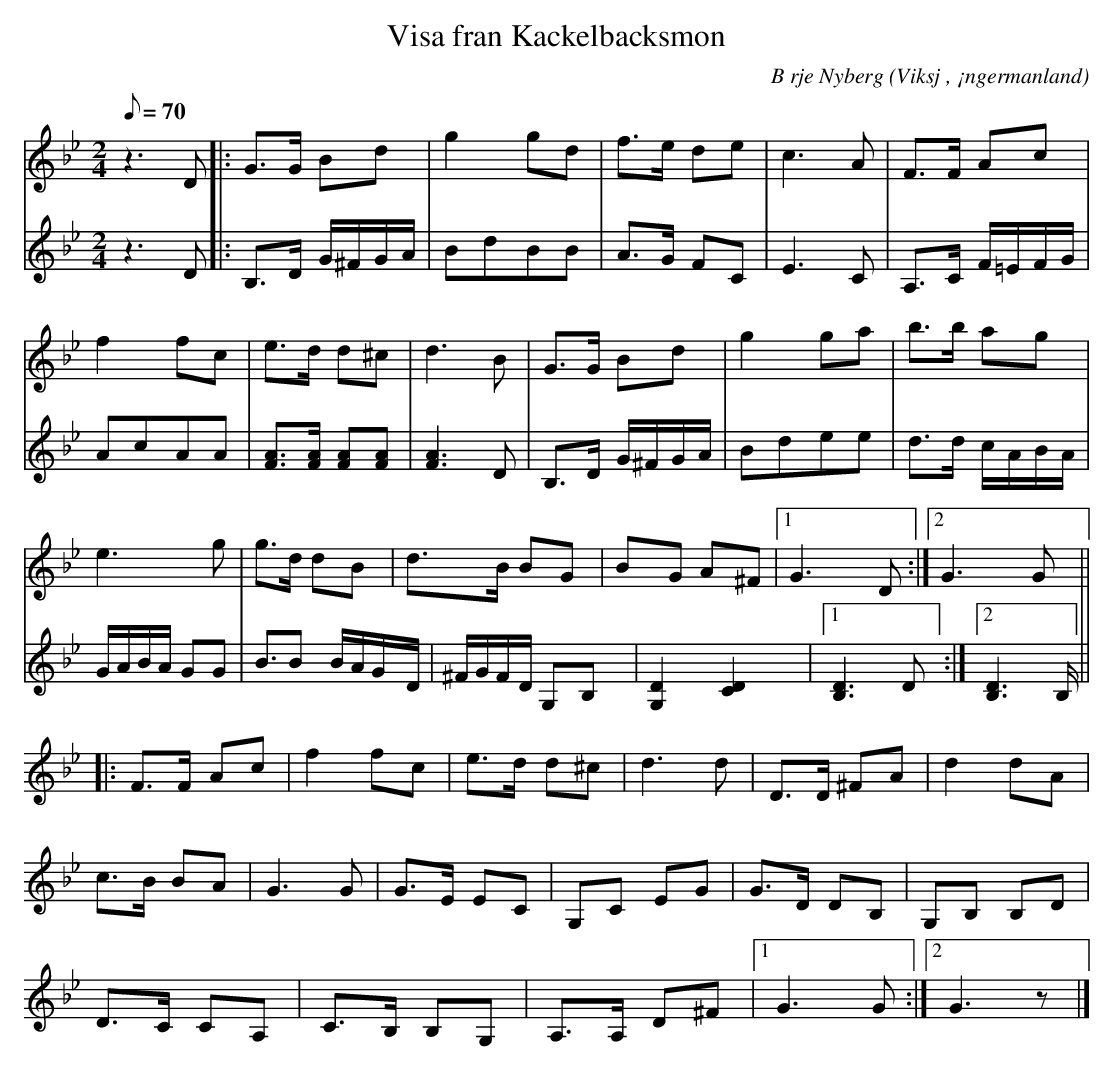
X:1
T:Visa fran Kackelbacksmon
C:B rje Nyberg
O:Viksj , ¡ngermanland
M:2/4
L:1/8
Q:70
K:Gm
V:1
z2> D2|: G>G Bd | g2 gd | f>e de | c2>A2 | F>F Ac |
f2 fc | e>d d^c | d2>B2 | G>G Bd |g2 ga | b>b ag |
e2> g2 | g>d dB |d>B BG |BG A^F |1 G2> D2 :|2 G2> G2 ||
|: F>F Ac | f2 fc | e>d d^c | d2>d2 | D>D ^FA | d2 dA |
c>B BA |G2> G2 | G>E EC | G,C EG | G>D DB, | G,B, B,D |
D>C CA, | C>B, B,G, | A,>A, D^F |1 G2> G2 :|2 G2> z2 |]
V:2
z2> D2 |: B,>D G/2^F/2G/2A/2 | BdBB | A>G FC | E2>C2 | A,>C F/2=E/2F/2G/2 |
AcAA | [AF]>[AF] [AF][AF] | [A2F2]> D2 | B,>D G/2^F/2G/2A/2 | Bdee | d>d c/2A/2B/2A/2 |
G/2A/2B/2A/2 GG | B>B2 B/2A/2G/2D/2 | ^F/2G/2F/2D/2 G,B, | [G,2D2] [C2D2] |1 [D2B,2]> D2 :|2 [D2B,2]> B, ||
